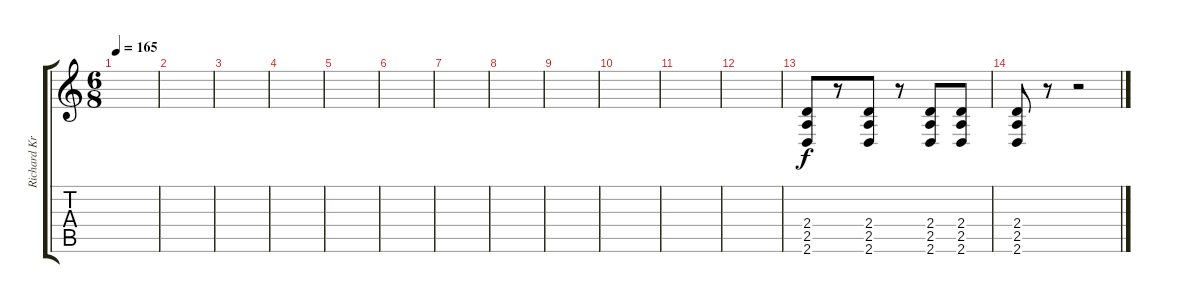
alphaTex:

\track ("Richard Kruspe" "Richard Kr") {instrument distortionguitar}
\staff {score tabs}
\tuning (E4 C4 G3 C3 G2 C2) {hide}
\ts (6 8)
\tempo 165
\clef g2
\ks c
|
|
|
|
|
|
|
|
|
|
|
|
(2.4 2.5 2.6).8 r.8 (2.4 2.5 2.6).8 r.8 (2.4 2.5 2.6).8 (2.4 2.5 2.6).8 |
(2.4 2.5 2.6).8 r.8 r.2
